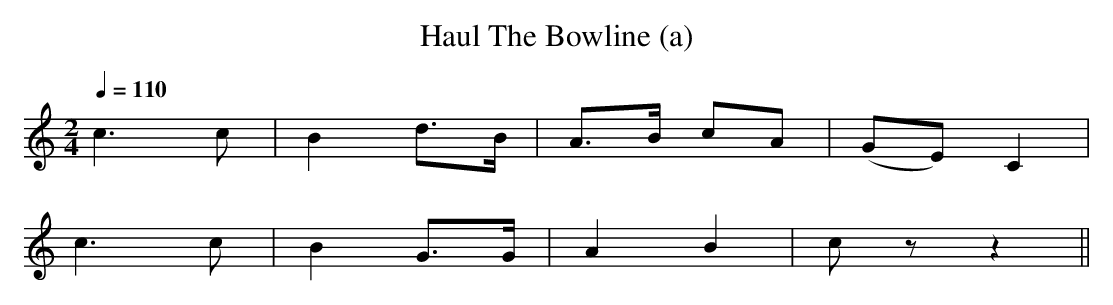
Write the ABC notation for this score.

X:1
T:Haul The Bowline (a)
M:2/4
L:1/8
Q:1/4=110
K:C
c3c|B2 d>B|A>B cA|(GE) C2|
c3c|B2 G>G|A2  B2|cz z2||
